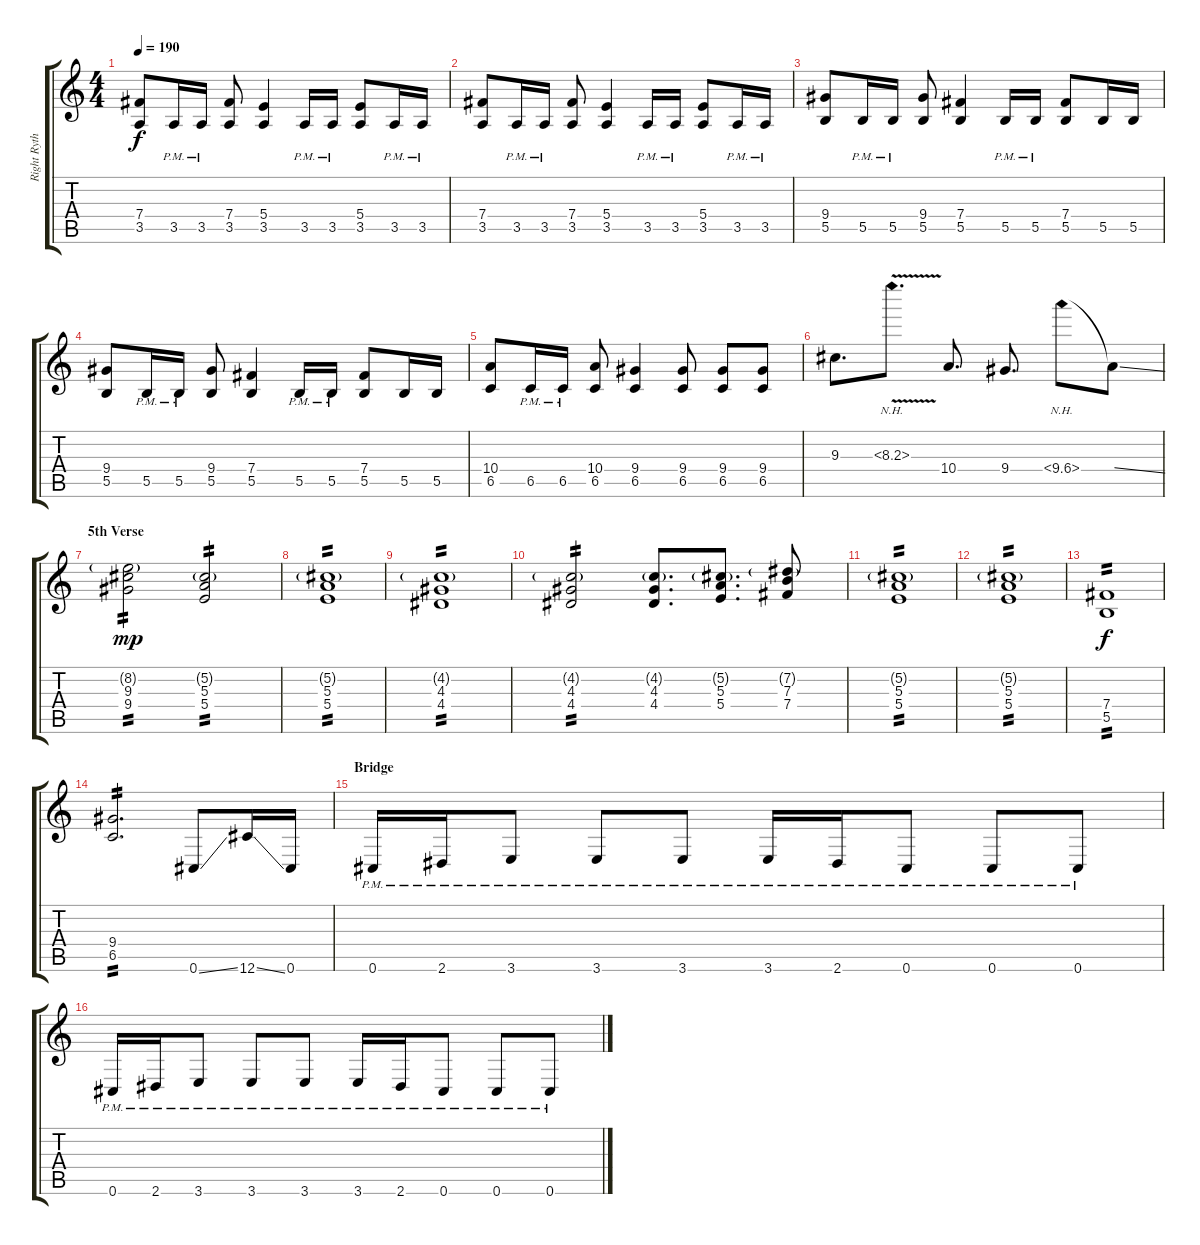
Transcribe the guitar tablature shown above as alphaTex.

\track ("Right Rythm Guitar (Rythm Guitar)" "Right Ryth") {instrument distortionguitar}
\staff {score tabs}
\tuning (Db4 Ab3 E3 B2 Gb2 Db2) {hide}
\ts (4 4)
\tempo 190
\clef g2
\ks c
(7.4 3.5).8{dy f} 3.5{pm}.16 3.5{pm}.16 (7.4 3.5).8 (5.4 3.5).4 3.5{pm}.16 3.5{pm}.16 (5.4 3.5).8 3.5{pm}.16 3.5{pm}.16 |
(7.4 3.5).8 3.5{pm}.16 3.5{pm}.16 (7.4 3.5).8 (5.4 3.5).4 3.5{pm}.16 3.5{pm}.16 (5.4 3.5).8 3.5{pm}.16 3.5{pm}.16 |
(9.4 5.5).8 5.5{pm}.16 5.5{pm}.16 (9.4 5.5).8 (7.4 5.5).4 5.5{pm}.16 5.5{pm}.16 (7.4 5.5).8 5.5.16 5.5.16 |
(9.4 5.5).8 5.5{pm}.16 5.5{pm}.16 (9.4 5.5).8 (7.4 5.5).4 5.5{pm}.16 5.5{pm}.16 (7.4 5.5).8 5.5.16 5.5.16 |
(10.4 6.5).8 6.5{pm}.16 6.5{pm}.16 (10.4 6.5).8 (9.4 6.5).4 (9.4 6.5).8 (9.4 6.5).8 (9.4 6.5).8 |
9.3.8{d} 8.3{nh v}.8{d} 10.4.8{d} 9.4.8{d} 10.4{nh}.8 10.4{ss t}.8 |
\section ("" "5th Verse")
(8.2{g} 9.3 9.4).2{tp 2 dy mp} (5.2{g} 5.3 5.4).2{tp 2} |
(5.2{g} 5.3 5.4).1{tp 2} |
(4.2{g} 4.3 4.4).1{tp 2} |
(4.2{g} 4.3 4.4).2{tp 2} (4.2{g} 4.3 4.4).8{d} (5.2{g} 5.3 5.4).8{d} (7.2{g} 7.3 7.4).8 |
(5.2{g} 5.3 5.4).1{tp 2} |
(5.2{g} 5.3 5.4).1{tp 2} |
(7.4 5.5).1{tp 2 dy f} |
(9.4 6.5).2{d tp 2} 0.6{ss}.8 12.6{ss}.16 0.6.16 |
\section ("" "Bridge")
0.6{pm}.16 2.6{pm}.16 3.6{pm}.8 3.6{pm}.8 3.6{pm}.8 3.6{pm}.16 2.6{pm}.16 0.6{pm}.8 0.6{pm}.8 0.6{pm}.8 |
0.6{pm}.16 2.6{pm}.16 3.6{pm}.8 3.6{pm}.8 3.6{pm}.8 3.6{pm}.16 2.6{pm}.16 0.6{pm}.8 0.6{pm}.8 0.6{pm}.8
